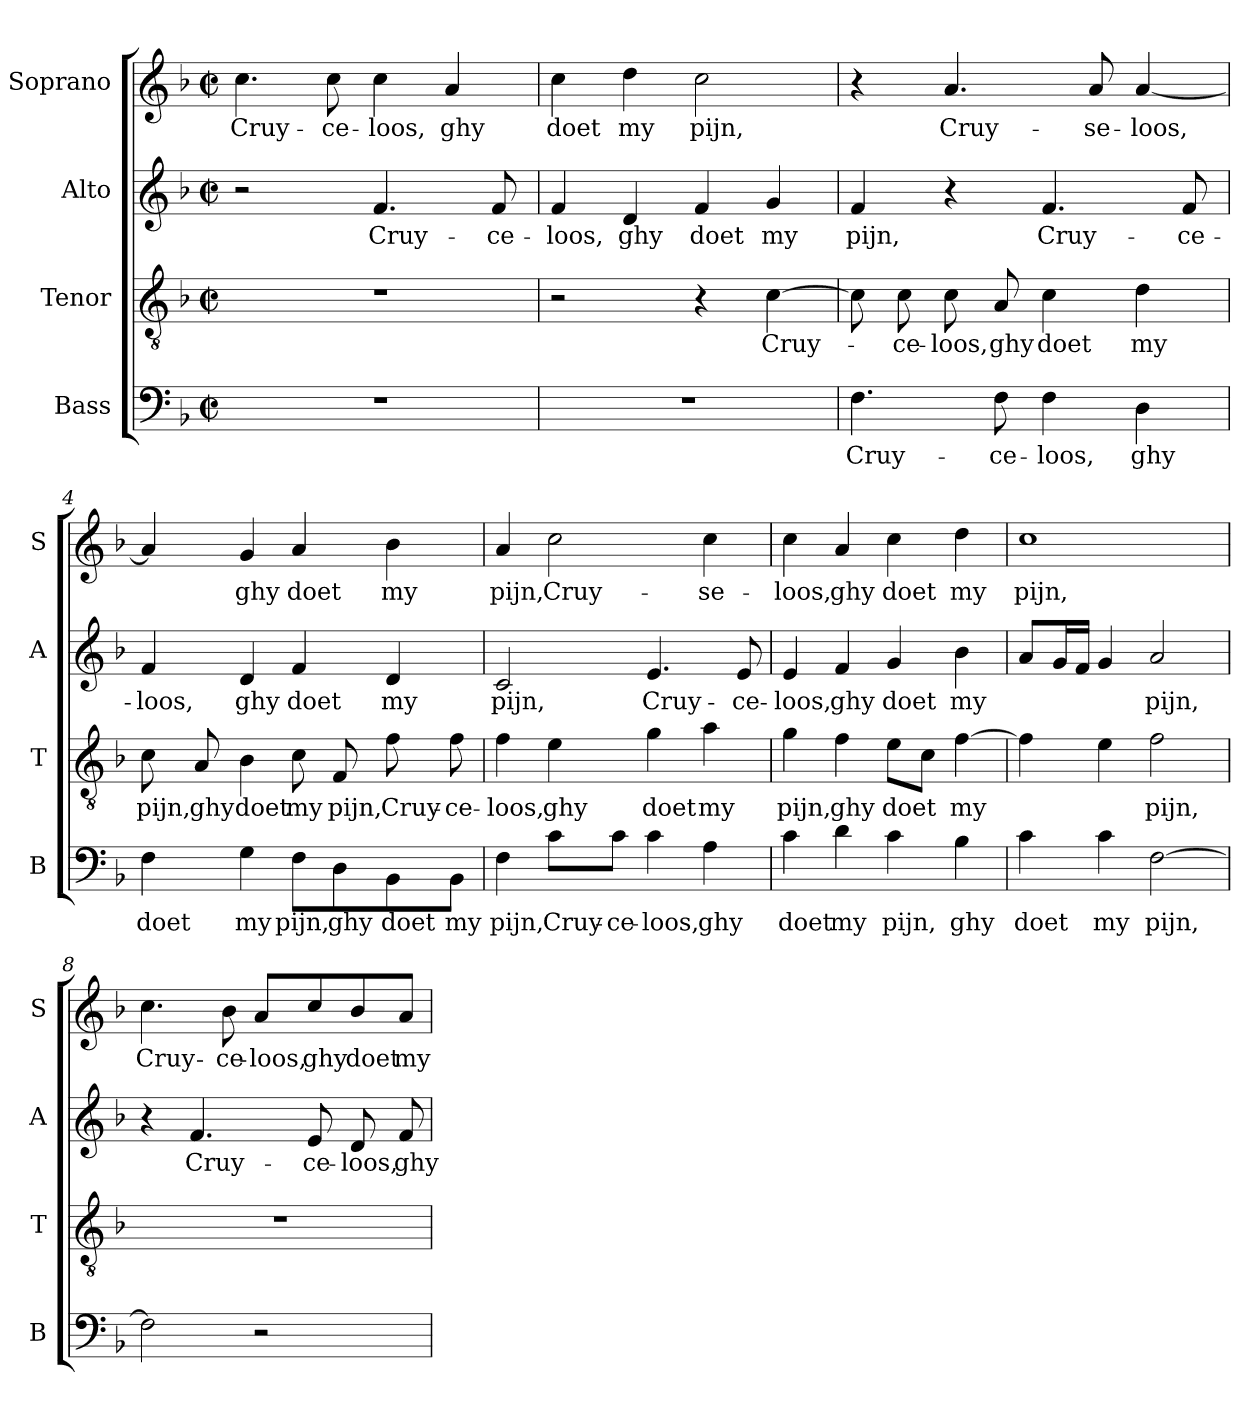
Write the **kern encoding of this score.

**kern	**text	**kern	**text	**kern	**text	**kern	**text
*part4	*part4	*part3	*part3	*part2	*part2	*part1	*part1
*staff4	*staff4	*staff3	*staff3	*staff2	*staff2	*staff1	*staff1
*I"Bass	*	*I"Tenor	*	*I"Alto	*	*I"Soprano	*
*I'B	*	*I'T	*	*I'A	*	*I'S	*
*clefF4	*	*clefGv2	*	*clefG2	*	*clefG2	*
*k[b-]	*	*k[b-]	*	*k[b-]	*	*k[b-]	*
*F:	*	*F:	*	*F:	*	*F:	*
*M2/2	*	*M2/2	*	*M2/2	*	*M2/2	*
*met(c|)	*	*met(c|)	*	*met(c|)	*	*met(c|)	*
=1	=1	=1	=1	=1	=1	=1	=1
1r	.	1r	.	2r	.	4.cc\	Cruy-
.	.	.	.	.	.	8cc\	-ce-
.	.	.	.	4.f/	Cruy-	4cc\	-loos,
.	.	.	.	.	.	4a/	ghy
.	.	.	.	8f/	-ce-	.	.
=2	=2	=2	=2	=2	=2	=2	=2
1r	.	2r	.	4f/	-loos,	4cc\	doet
.	.	.	.	4d/	ghy	4dd\	my
.	.	4r	.	4f/	doet	2cc\	pijn,
.	.	[4c\	Cruy-	4g/	my	.	.
=3	=3	=3	=3	=3	=3	=3	=3
4.F\	Cruy-	8c\]	.	4f/	pijn,	4r	.
.	.	8c\	-ce-	.	.	.	.
.	.	8c\	-loos,	4r	.	4.a/	Cruy-
8F\	-ce-	8A/	ghy	.	.	.	.
4F\	-loos,	4c\	doet	4.f/	Cruy-	.	.
.	.	.	.	.	.	8a/	-se-
4D\	ghy	4d\	my	.	.	[4a/	-loos,
.	.	.	.	8f/	-ce-	.	.
=4	=4	=4	=4	=4	=4	=4	=4
4F\	doet	8c\	pijn,	4f/	-loos,	4a/]	.
.	.	8A/	ghy	.	.	.	.
4G\	my	4B-\	doet	4d/	ghy	4g/	ghy
8F\L	pijn,	8c\	my	4f/	doet	4a/	doet
8D\	ghy	8F/	pijn,	.	.	.	.
8BB-\	doet	8f\	Cruy-	4d/	my	4b-\	my
8BB-\J	my	8f\	-ce-	.	.	.	.
!!LO:LB:g=z
=5	=5	=5	=5	=5	=5	=5	=5
4F\	pijn,	4f\	-loos,	2c/	pijn,	4a/	pijn,
8c\L	Cruy-	4e\	ghy	.	.	2cc\	Cruy-
8c\J	-ce-	.	.	.	.	.	.
4c\	-loos,	4g\	doet	4.e/	Cruy-	.	.
4A\	ghy	4a\	my	.	.	4cc\	-se-
.	.	.	.	8e/	-ce-	.	.
=6	=6	=6	=6	=6	=6	=6	=6
4c\	doet	4g\	pijn,	4e/	-loos,	4cc\	-loos,
4d\	my	4f\	ghy	4f/	ghy	4a/	ghy
4c\	pijn,	8e\L	doet	4g/	doet	4cc\	doet
.	.	8c\J	.	.	.	.	.
4B-\	ghy	[4f\	my	4b-\	my	4dd\	my
=7	=7	=7	=7	=7	=7	=7	=7
4c\	doet	4f\]	.	8a/L	.	1cc	pijn,
.	.	.	.	16g/L	.	.	.
.	.	.	.	16f/JJ	.	.	.
4c\	my	4e\	.	4g/	.	.	.
[2F\	pijn,	2f\	pijn,	2a/	pijn,	.	.
=8	=8	=8	=8	=8	=8	=8	=8
2F\]	.	1r	.	4r	.	4.cc\	Cruy-
.	.	.	.	4.f/	Cruy-	.	.
.	.	.	.	.	.	8b-\	-ce-
2r	.	.	.	.	.	8a/L	-loos,
.	.	.	.	8e/	-ce-	8cc/	ghy
.	.	.	.	8d/	-loos,	8b-/	doet
.	.	.	.	8f/	ghy	8a/J	my
=	=	=	=	=	=	=	=
*-	*-	*-	*-	*-	*-	*-	*-
